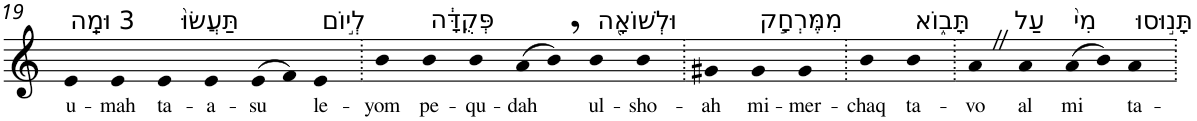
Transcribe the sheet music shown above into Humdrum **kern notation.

**kern	**text
*part1	*part1
*staff1	*staff1
*I"Piano	*
*I'Pno	*
!!LO:PB:g=z
*clefG2	*
*k[]	*
=19	=19
!LO:TX:a:t=3 וּמַֽה	!
!	!LO:LY:b
4e	u-
!	!LO:LY:b
4e	-mah
!LO:TX:a:t=תַּעֲשׂוּ֙	!
!	!LO:LY:b
4e	ta-
!	!LO:LY:b
4e	-a-
!	!LO:LY:b
(>8e	-su
8f)	.
!LO:TX:a:t=לְי֣וֹם	!
!	!LO:LY:b
4e	le-
=20.	=20.
!	!LO:LY:b
4b	-yom
!LO:TX:a:t=פְּקֻדָּ֔ה	!
!	!LO:LY:b
4b	pe-
!	!LO:LY:b
4b	-qu-
!	!LO:LY:b
(>8a	-dah
8b,)	.
!LO:TX:a:t=וּלְשׁוֹאָ֖ה	!
!	!LO:LY:b
4b	ul-
!	!LO:LY:b
4b	-sho-
=21.	=21.
!	!LO:LY:b
4g#X	-ah
!LO:TX:a:t=מִמֶּרְחָ֣ק	!
!	!LO:LY:b
4g#	mi-
!	!LO:LY:b
4g#	-mer-
=22.	=22.
!	!LO:LY:b
4b	-chaq
!LO:TX:a:t=תָּב֑וֹא	!
!	!LO:LY:b
4b	ta-
=23.	=23.
!	!LO:LY:b
4aZ	-vo
!LO:TX:a:t=עַל	!
!	!LO:LY:b
4a	al
!LO:TX:a:t=מִי֙	!
!	!LO:LY:b
(>8a	mi
8b)	.
!LO:TX:a:t=תָּנ֣וּסוּ	!
!	!LO:LY:b
4a	ta-
=.	=.
*-	*-
